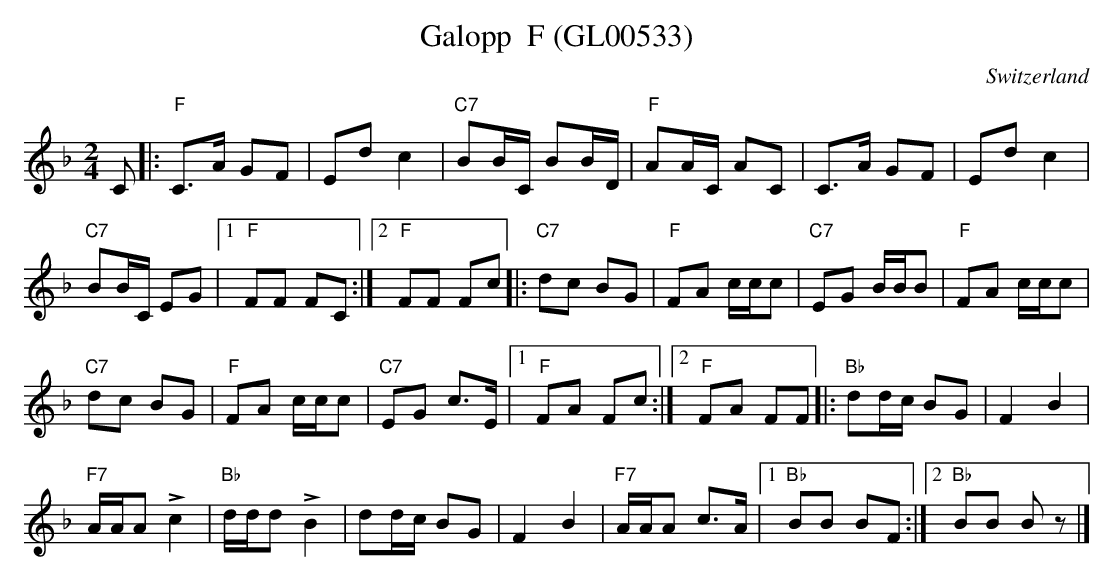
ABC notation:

X:1
T:Galopp  F (GL00533)
M:2/4
L:1/8
O:Switzerland
K:F major
C |: "F"C>A GF | Edc2 | "C7"BB/2C/2 BB/2D/2 | "F"AA/2C/2 AC | C>A GF | Edc2 |
"C7"BB/2C/2 EG |1 "F"FF FC :|2 "F"FF Fc |: "C7"dc BG | "F"FA c/2c/2c | "C7"EG B/2B/2B | "F"FA c/2c/2c |
"C7"dc BG | "F"FA c/2c/2c | "C7"EG c>E |1 "F"FA Fc :|2 "F"FA FF |: "Bb"dd/2c/2 BG | F2B2 |
"F7"A/2A/2A !>!c2 | "Bb"d/2d/2d !>!B2 | dd/2c/2 BG | F2B2 | "F7"A/2A/2A c>A |1 "Bb"BB BF :|2 "Bb"BB Bz |]
